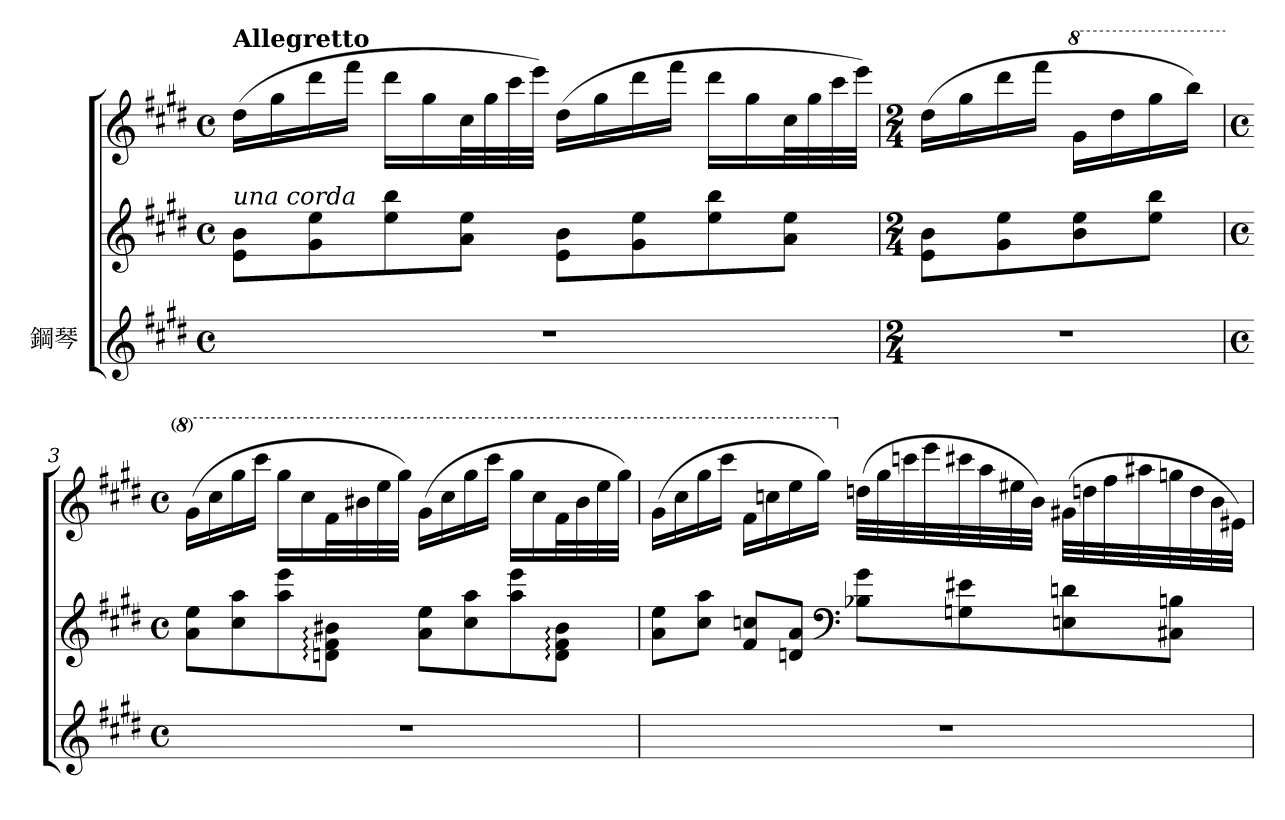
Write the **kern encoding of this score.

**kern	**kern	**kern	**dynam
*part1	*part1	*part1	*part1
*staff3	*staff2	*staff1	*staff1/2/3
*I"鋼琴	*	*	*
*clefG2	*clefG2	*clefG2	*
*k[f#c#g#d#]	*k[f#c#g#d#]	*k[f#c#g#d#]	*
*M4/4	*M4/4	*M4/4	*
*met(c)	*met(c)	*met(c)	*
*MM72	*MM72	*MM72	*
=1	=1	=1	=1
!	!	!LO:TX:a:B:t=Allegretto	!
!	!LO:TX:a:i:t=una corda	!	!
!	!	!	!LO:DY:b
1r	8e\ 8b\L	(>16dd#\LL	other-dynamics
.	.	16gg#\	.
.	8g#\ 8ee\	16ddd#\	.
.	.	16fff#\JJ	.
.	8ee\ 8bb\	16ddd#\LL	.
.	.	16gg#\	.
.	8a\ 8ee\J	32cc#\L	.
.	.	32gg#\	.
.	.	32ccc#\	.
.	.	32eee\JJJ)	.
.	8e\ 8b\L	(>16dd#\LL	.
.	.	16gg#\	.
.	8g#\ 8ee\	16ddd#\	.
.	.	16fff#\JJ	.
.	8ee\ 8bb\	16ddd#\LL	.
.	.	16gg#\	.
.	8a\ 8ee\J	32cc#\L	.
.	.	32gg#\	.
.	.	32ccc#\	.
.	.	32eee\JJJ)	.
=2	=2	=2	=2
*M2/4	*M2/4	*M2/4	*
2r	8e\ 8b\L	(>16dd#\LL	.
.	.	16gg#\	.
.	8g#\ 8ee\	16ddd#\	.
.	.	16fff#\JJ	.
*	*	*8va	*
.	8b\ 8ee\	16gg#\LL	.
.	.	16ddd#\	.
.	8ee\ 8bb\J	16ggg#\	.
.	.	16bbb\JJ)	.
!!LO:LB:g=z
=3	=3	=3	=3
*M4/4	*M4/4	*M4/4	*
*met(c)	*met(c)	*met(c)	*
1r	8a\ 8ee\L	(>16gg#\LL	.
.	.	16ccc#\	.
.	8cc#\ 8aa\	16ggg#\	.
.	.	16cccc#\JJ	.
.	8aa\ 8eee\	16ggg#\LL	.
.	.	16ccc#\	.
.	8dn\: 8f#\: 8b#X\:J	32ff#\L	.
.	.	32bb#X\	.
.	.	32eee\	.
.	.	32ggg#\JJJ)	.
.	8a\ 8ee\L	(>16gg#\LL	.
.	.	16ccc#\	.
.	8cc#\ 8aa\	16ggg#\	.
.	.	16cccc#\JJ	.
.	8aa\ 8eee\	16ggg#\LL	.
.	.	16ccc#\	.
.	8d\: 8f#\: 8b#\:J	32ff#\L	.
.	.	32bb#\	.
.	.	32eee\	.
.	.	32ggg#\JJJ)	.
=4	=4	=4	=4
1r	8a\ 8ee\L	(>16gg#\LL	.
.	.	16ccc#\	.
.	8cc#\ 8aa\J	16ggg#\	.
.	.	16cccc#\JJ	.
.	8f#/ 8ccn/L	16ff#\LL	.
.	.	16cccn\	.
.	8dn/ 8a/J	16eee\	.
.	.	16ggg#\JJ)	.
*	*clefF4	*	*
*	*	*X8va	*
.	8B-X\ 8g#\L	(>32ddn\LLL	.
.	.	32gg#\	.
.	.	32ccc\	.
.	.	32eee\	.
.	8Gn\ 8e#X\	32ccc#X\	.
.	.	32aa\	.
.	.	32ee#X\	.
.	.	32b\JJJ)	.
.	8En\ 8dn\	(>32g#X\LLL	.
.	.	32ddn\	.
.	.	32ff#\	.
.	.	32aa#X\	.
.	8C#X\ 8Bn\J	32ggn\	.
.	.	32dd\	.
.	.	32b\	.
.	.	32e#X\JJJ)	.
=	=	=	=
*-	*-	*-	*-
